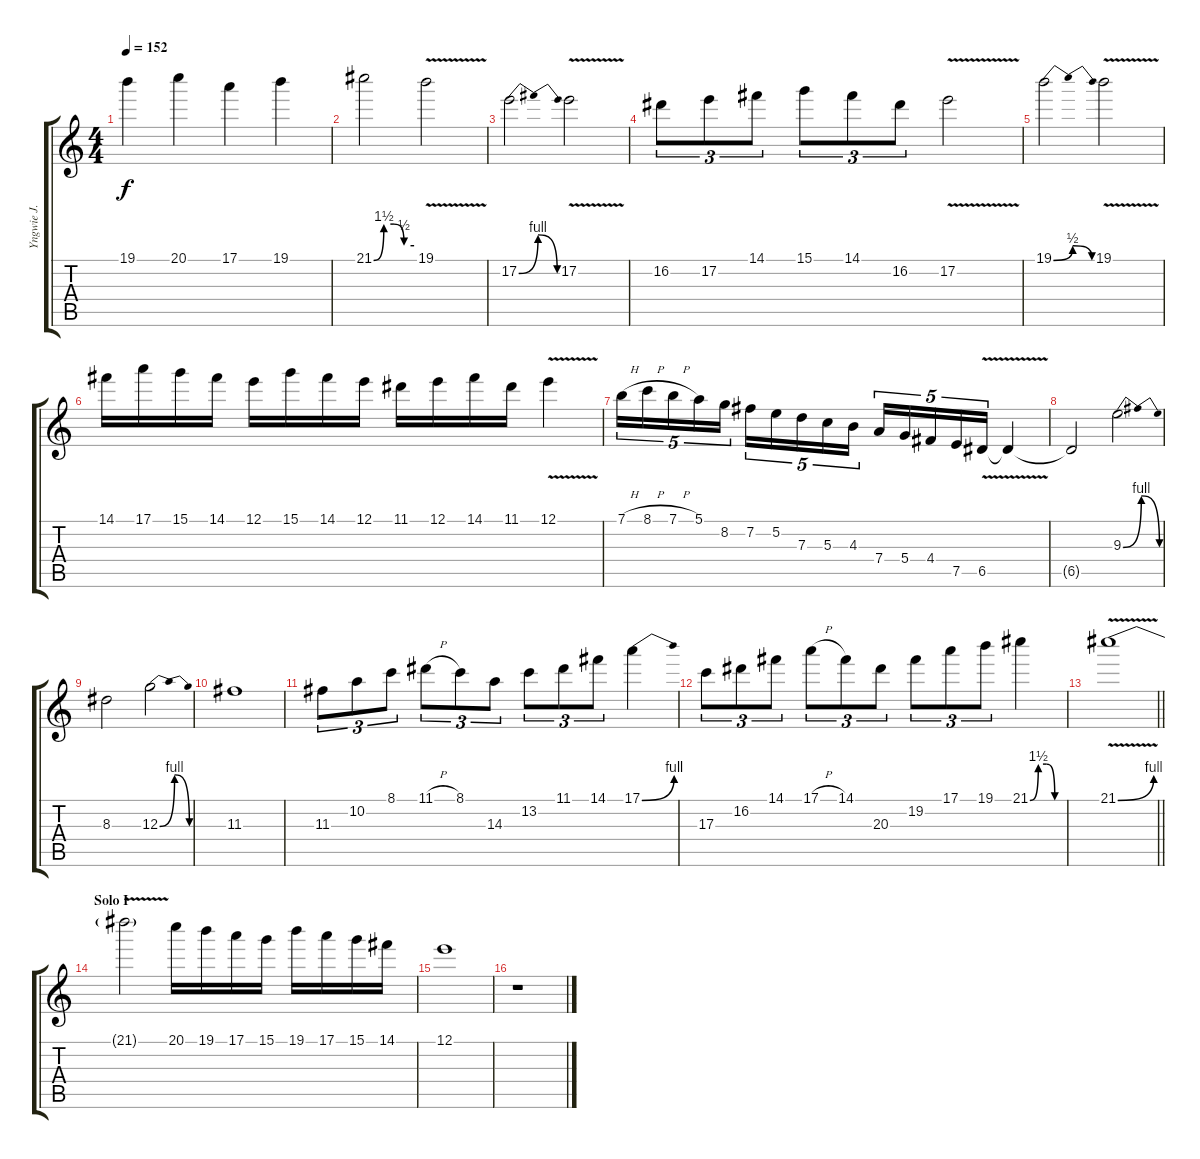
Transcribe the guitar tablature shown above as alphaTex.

\track ("Yngwie J. Malmsteen (Guitar 1)" "Yngwie J. ") {instrument overdrivenguitar}
\staff {score tabs}
\tuning (E4 B3 G3 D3 A2 E2) {hide}
\ts (4 4)
\tempo 152
\clef g2
\ks c
19.1.4{dy f} 20.1.4 17.1.4 19.1.4 |
21.1{be (custom 0 0 15 6 30 6 45 2 60 2)}.2 19.1{v}.2 |
17.2{be (bendrelease 0 0 15 4 30 4 60 0)}.2 17.2{v}.2 |
16.2.8{tu (3 2)} 17.2.8{tu (3 2)} 14.1.8{tu (3 2)} 15.1.8{tu (3 2)} 14.1.8{tu (3 2)} 16.2.8{tu (3 2)} 17.2{v}.2 |
19.1{be (bendrelease 0 0 15 2 30 2 60 0)}.2 19.1{v}.2 |
14.1.16 17.1.16 15.1.16 14.1.16 12.1.16 15.1.16 14.1.16 12.1.16 11.1.16 12.1.16 14.1.16 11.1.16 12.1{v}.4 |
7.1{h}.16{tu (5 4) instrument overdrivenguitar} 8.1{h}.16{tu (5 4)} 7.1{h}.16{tu (5 4)} 5.1.16{tu (5 4)} 8.2.16{tu (5 4)} 7.2.16{tu (5 4)} 5.2.16{tu (5 4)} 7.3.16{tu (5 4)} 5.3.16{tu (5 4)} 4.3.16{tu (5 4)} 7.4.16{tu (5 4)} 5.4.16{tu (5 4)} 4.4.16{tu (5 4)} 7.5.16{tu (5 4)} 6.5{v}.16{tu (5 4)} 6.5{t}.4 |
6.5{t}.2 9.3{be (bendrelease 0 0 15 4 30 4 60 0)}.2 |
8.3.2 12.3{be (bendrelease 0 0 15 4 30 4 60 0)}.2 |
11.3.1 |
11.3.8{tu (3 2) instrument overdrivenguitar} 10.2.8{tu (3 2)} 8.1.8{tu (3 2)} 11.1{h}.8{tu (3 2)} 8.1.8{tu (3 2)} 14.3.8{tu (3 2)} 13.2.8{tu (3 2)} 11.1.8{tu (3 2)} 14.1.8{tu (3 2)} 17.1{be (bend 0 0 60 4)}.4 |
17.3.8{tu (3 2)} 16.2.8{tu (3 2)} 14.1.8{tu (3 2)} 17.1{h}.8{tu (3 2)} 14.1.8{tu (3 2)} 20.3.8{tu (3 2)} 19.2.8{tu (3 2)} 17.1.8{tu (3 2)} 19.1.8{tu (3 2)} 21.1{be (custom 0 0 15 6 30 6 45 0 60 0)}.4 |
\barLineRight lightlight
21.1{be (bend 0 0 60 4) v}.1 |
\section ("" "Solo I")
21.1{t}.2 20.1.16 19.1.16 17.1.16 15.1.16 19.1.16 17.1.16 15.1.16 14.1.16 |
12.1.1 |
r.1
